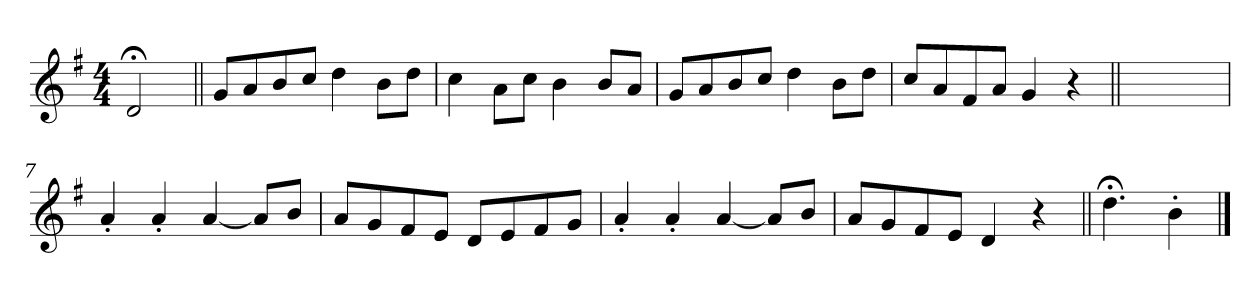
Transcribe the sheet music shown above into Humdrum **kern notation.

**kern
*part1
*staff1
*clefG2
*k[f#]
*G:
*M4/4
=1
2d;</
=2||
8g/L
8a/
8b/
8cc/J
4dd\
8b\L
8dd\J
=3
4cc\
8a\L
8cc\J
4b\
8b/L
8a/J
=4
8g/L
8a/
8b/
8cc/J
4dd\
8b\L
8dd\J
=5
8cc/L
8a/
8f#/
8a/J
4g/
4r
=6||
1ryy
=7
4a'/
4a'/
[4a/
8a/L]
8b/J
=8
8a/L
8g/
8f#/
8e/J
8d/L
8e/
8f#/
8g/J
!!LO:LB:g=z
=9
4a'/
4a'/
[4a/
8a/L]
8b/J
=10
8a/L
8g/
8f#/
8e/J
4d/
4r
=11||
4.dd;<\
4b'\
==
*-
